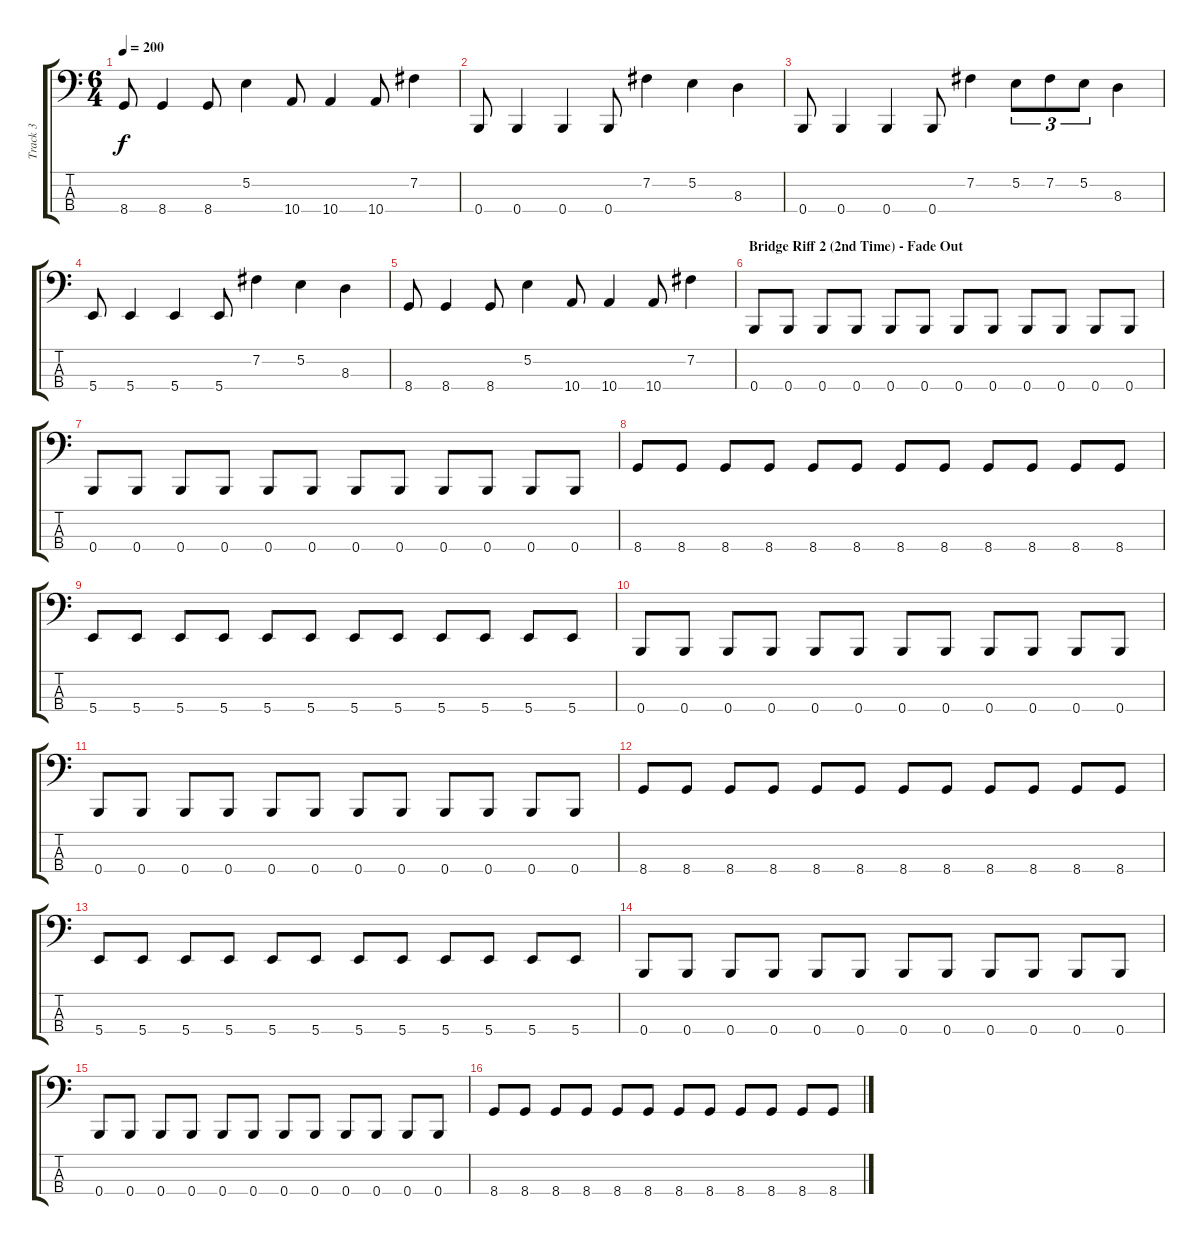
\track ("Track 3" "Track 3") {instrument electricbasspick}
\staff {score tabs}
\tuning (E2 B1 Gb1 B0) {hide}
\ts (6 4)
\tempo 200
\clef f4
\ks c
8.4.8{dy f} 8.4.4 8.4.8 5.2.4 10.4.8 10.4.4 10.4.8 7.2.4 |
0.4.8 0.4.4 0.4.4 0.4.8 7.2.4 5.2.4 8.3.4 |
0.4.8 0.4.4 0.4.4 0.4.8 7.2.4 5.2.8{tu (3 2)} 7.2.8{tu (3 2)} 5.2.8{tu (3 2)} 8.3.4 |
5.4.8 5.4.4 5.4.4 5.4.8 7.2.4 5.2.4 8.3.4 |
8.4.8 8.4.4 8.4.8 5.2.4 10.4.8 10.4.4 10.4.8 7.2.4 |
\section ("" "Bridge Riff 2 (2nd Time) - Fade Out")
0.4.8 0.4.8 0.4.8 0.4.8 0.4.8 0.4.8 0.4.8 0.4.8 0.4.8 0.4.8 0.4.8 0.4.8 |
0.4.8 0.4.8 0.4.8 0.4.8 0.4.8 0.4.8 0.4.8 0.4.8 0.4.8 0.4.8 0.4.8 0.4.8 |
8.4.8 8.4.8 8.4.8 8.4.8 8.4.8 8.4.8 8.4.8 8.4.8 8.4.8 8.4.8 8.4.8 8.4.8 |
5.4.8 5.4.8 5.4.8 5.4.8 5.4.8 5.4.8 5.4.8 5.4.8 5.4.8 5.4.8 5.4.8 5.4.8 |
0.4.8 0.4.8 0.4.8 0.4.8 0.4.8 0.4.8 0.4.8 0.4.8 0.4.8 0.4.8 0.4.8 0.4.8 |
0.4.8 0.4.8 0.4.8 0.4.8 0.4.8 0.4.8 0.4.8 0.4.8 0.4.8 0.4.8 0.4.8 0.4.8 |
8.4.8 8.4.8 8.4.8 8.4.8 8.4.8 8.4.8 8.4.8 8.4.8 8.4.8 8.4.8 8.4.8 8.4.8 |
5.4.8 5.4.8 5.4.8 5.4.8 5.4.8 5.4.8 5.4.8 5.4.8 5.4.8 5.4.8 5.4.8 5.4.8 |
0.4.8 0.4.8 0.4.8 0.4.8 0.4.8 0.4.8 0.4.8 0.4.8 0.4.8 0.4.8 0.4.8 0.4.8 |
0.4.8 0.4.8 0.4.8 0.4.8 0.4.8 0.4.8 0.4.8 0.4.8 0.4.8 0.4.8 0.4.8 0.4.8 |
8.4.8 8.4.8 8.4.8 8.4.8 8.4.8 8.4.8 8.4.8 8.4.8 8.4.8 8.4.8 8.4.8 8.4.8
